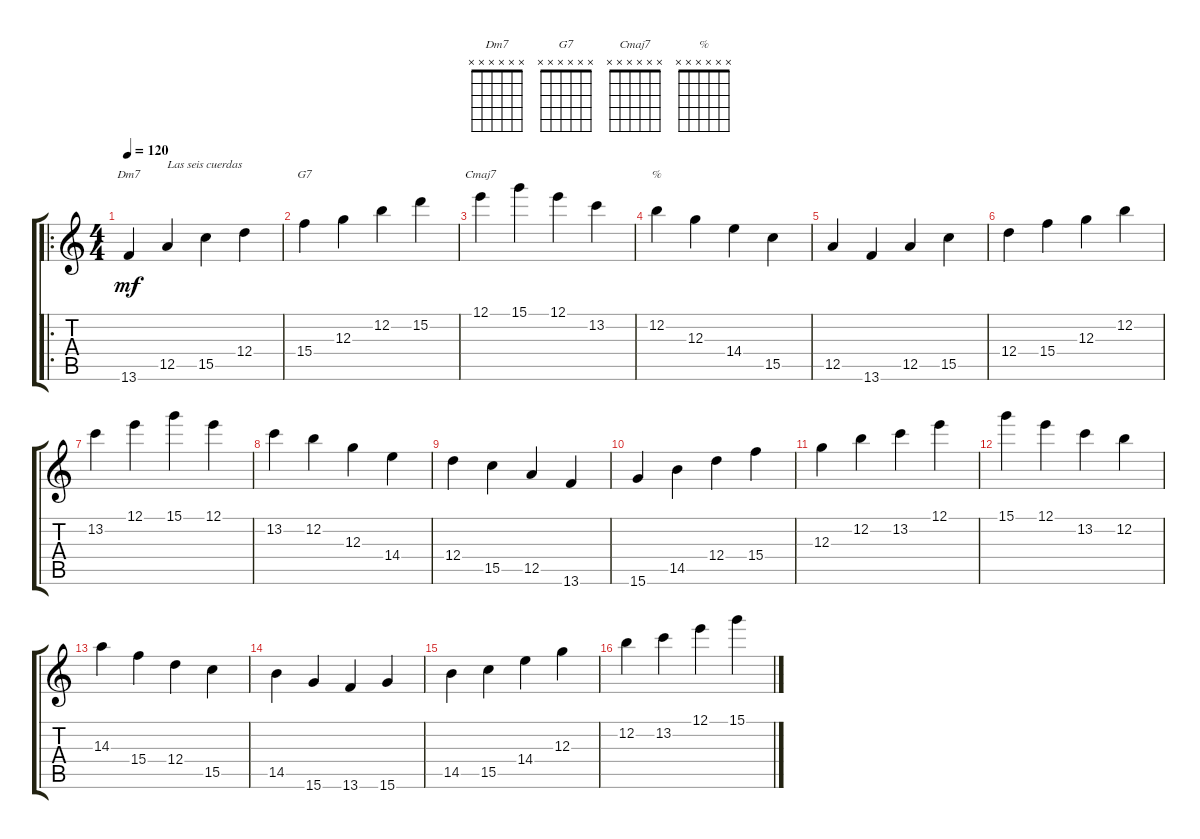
\track "" {instrument acousticguitarsteel}
\staff {score tabs}
\tuning (E4 B3 G3 D3 A2 E2) {hide}
\chord ("Dm7" x x x x x x)
\chord ("G7" x x x x x x)
\chord ("Cmaj7" x x x x x x)
\chord ("%" x x x x x x)
\ro
\ts (4 4)
\tempo 120
\clef g2
\ks c
13.6.4{ch "Dm7" dy mf} 12.5.4{txt "Las seis cuerdas"} 15.5.4 12.4.4 |
15.4.4{ch "G7"} 12.3.4 12.2.4 15.2.4 |
12.1.4{ch "Cmaj7"} 15.1.4 12.1.4 13.2.4 |
12.2.4{ch "%"} 12.3.4 14.4.4 15.5.4 |
12.5.4 13.6.4 12.5.4 15.5.4 |
12.4.4 15.4.4 12.3.4 12.2.4 |
13.2.4 12.1.4 15.1.4 12.1.4 |
13.2.4 12.2.4 12.3.4 14.4.4 |
12.4.4 15.5.4 12.5.4 13.6.4 |
15.6.4 14.5.4 12.4.4 15.4.4 |
12.3.4 12.2.4 13.2.4 12.1.4 |
15.1.4 12.1.4 13.2.4 12.2.4 |
14.3.4 15.4.4 12.4.4 15.5.4 |
14.5.4 15.6.4 13.6.4 15.6.4 |
14.5.4 15.5.4 14.4.4 12.3.4 |
12.2.4 13.2.4 12.1.4 15.1.4
